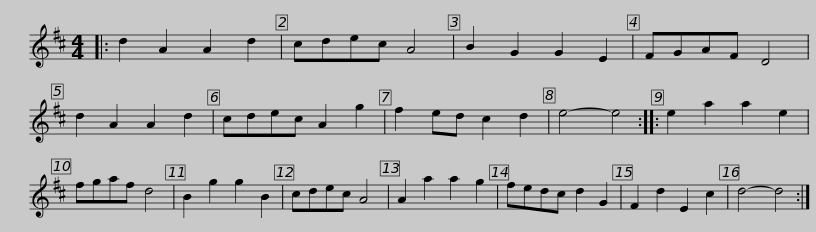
X:1
L:1/8
M:4/4
I:linebreak $
K:D
V:1 treble
V:1
|: d2 A2 A2 d2 | cdec A4 | B2 G2 G2 E2 | FGAF D4 | d2 A2 A2 d2 | %5
 cdec A2 g2 | f2 ed c2 d2 | e4- e4 ::$ e2 a2 a2 e2 | fgaf d4 | %10
 B2 g2 g2 B2 | cdec A4 | A2 a2 a2 g2 | fedc d2 G2 | F2 d2 E2 c2 | %15
 d4- d4 :| %16
